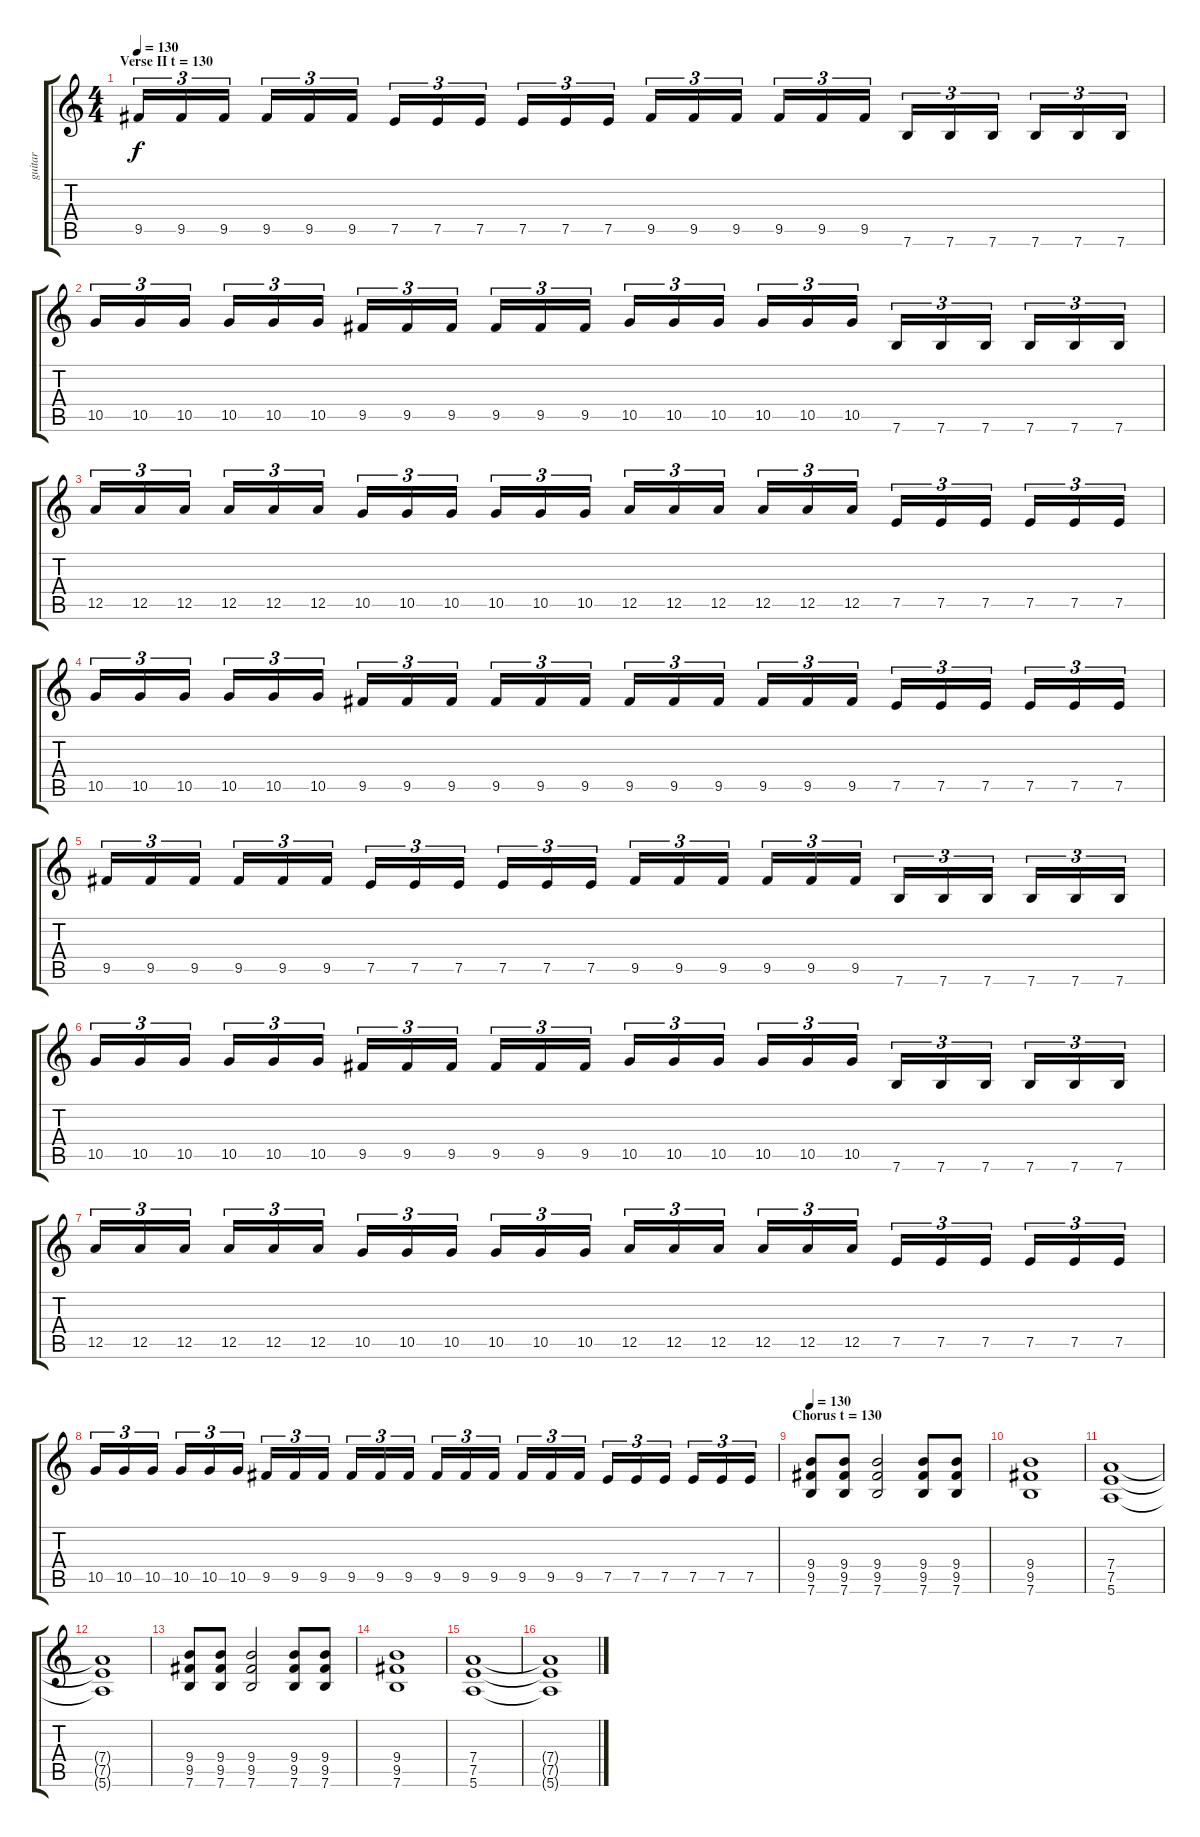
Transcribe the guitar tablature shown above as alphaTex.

\track ("guitar" "guitar") {instrument distortionguitar}
\staff {score tabs}
\tuning (E4 B3 G3 D3 A2 E2) {hide}
\ts (4 4)
\section ("" "Verse II t = 130")
\tempo 130
\clef g2
\ks c
9.5.16{tu (3 2) dy f} 9.5.16{tu (3 2)} 9.5.16{tu (3 2)} 9.5.16{tu (3 2)} 9.5.16{tu (3 2)} 9.5.16{tu (3 2)} 7.5.16{tu (3 2)} 7.5.16{tu (3 2)} 7.5.16{tu (3 2)} 7.5.16{tu (3 2)} 7.5.16{tu (3 2)} 7.5.16{tu (3 2)} 9.5.16{tu (3 2)} 9.5.16{tu (3 2)} 9.5.16{tu (3 2)} 9.5.16{tu (3 2)} 9.5.16{tu (3 2)} 9.5.16{tu (3 2)} 7.6.16{tu (3 2)} 7.6.16{tu (3 2)} 7.6.16{tu (3 2)} 7.6.16{tu (3 2)} 7.6.16{tu (3 2)} 7.6.16{tu (3 2)} |
10.5.16{tu (3 2)} 10.5.16{tu (3 2)} 10.5.16{tu (3 2)} 10.5.16{tu (3 2)} 10.5.16{tu (3 2)} 10.5.16{tu (3 2)} 9.5.16{tu (3 2)} 9.5.16{tu (3 2)} 9.5.16{tu (3 2)} 9.5.16{tu (3 2)} 9.5.16{tu (3 2)} 9.5.16{tu (3 2)} 10.5.16{tu (3 2)} 10.5.16{tu (3 2)} 10.5.16{tu (3 2)} 10.5.16{tu (3 2)} 10.5.16{tu (3 2)} 10.5.16{tu (3 2)} 7.6.16{tu (3 2)} 7.6.16{tu (3 2)} 7.6.16{tu (3 2)} 7.6.16{tu (3 2)} 7.6.16{tu (3 2)} 7.6.16{tu (3 2)} |
12.5.16{tu (3 2)} 12.5.16{tu (3 2)} 12.5.16{tu (3 2)} 12.5.16{tu (3 2)} 12.5.16{tu (3 2)} 12.5.16{tu (3 2)} 10.5.16{tu (3 2)} 10.5.16{tu (3 2)} 10.5.16{tu (3 2)} 10.5.16{tu (3 2)} 10.5.16{tu (3 2)} 10.5.16{tu (3 2)} 12.5.16{tu (3 2)} 12.5.16{tu (3 2)} 12.5.16{tu (3 2)} 12.5.16{tu (3 2)} 12.5.16{tu (3 2)} 12.5.16{tu (3 2)} 7.5.16{tu (3 2)} 7.5.16{tu (3 2)} 7.5.16{tu (3 2)} 7.5.16{tu (3 2)} 7.5.16{tu (3 2)} 7.5.16{tu (3 2)} |
10.5.16{tu (3 2)} 10.5.16{tu (3 2)} 10.5.16{tu (3 2)} 10.5.16{tu (3 2)} 10.5.16{tu (3 2)} 10.5.16{tu (3 2)} 9.5.16{tu (3 2)} 9.5.16{tu (3 2)} 9.5.16{tu (3 2)} 9.5.16{tu (3 2)} 9.5.16{tu (3 2)} 9.5.16{tu (3 2)} 9.5.16{tu (3 2)} 9.5.16{tu (3 2)} 9.5.16{tu (3 2)} 9.5.16{tu (3 2)} 9.5.16{tu (3 2)} 9.5.16{tu (3 2)} 7.5.16{tu (3 2)} 7.5.16{tu (3 2)} 7.5.16{tu (3 2)} 7.5.16{tu (3 2)} 7.5.16{tu (3 2)} 7.5.16{tu (3 2)} |
9.5.16{tu (3 2)} 9.5.16{tu (3 2)} 9.5.16{tu (3 2)} 9.5.16{tu (3 2)} 9.5.16{tu (3 2)} 9.5.16{tu (3 2)} 7.5.16{tu (3 2)} 7.5.16{tu (3 2)} 7.5.16{tu (3 2)} 7.5.16{tu (3 2)} 7.5.16{tu (3 2)} 7.5.16{tu (3 2)} 9.5.16{tu (3 2)} 9.5.16{tu (3 2)} 9.5.16{tu (3 2)} 9.5.16{tu (3 2)} 9.5.16{tu (3 2)} 9.5.16{tu (3 2)} 7.6.16{tu (3 2)} 7.6.16{tu (3 2)} 7.6.16{tu (3 2)} 7.6.16{tu (3 2)} 7.6.16{tu (3 2)} 7.6.16{tu (3 2)} |
10.5.16{tu (3 2)} 10.5.16{tu (3 2)} 10.5.16{tu (3 2)} 10.5.16{tu (3 2)} 10.5.16{tu (3 2)} 10.5.16{tu (3 2)} 9.5.16{tu (3 2)} 9.5.16{tu (3 2)} 9.5.16{tu (3 2)} 9.5.16{tu (3 2)} 9.5.16{tu (3 2)} 9.5.16{tu (3 2)} 10.5.16{tu (3 2)} 10.5.16{tu (3 2)} 10.5.16{tu (3 2)} 10.5.16{tu (3 2)} 10.5.16{tu (3 2)} 10.5.16{tu (3 2)} 7.6.16{tu (3 2)} 7.6.16{tu (3 2)} 7.6.16{tu (3 2)} 7.6.16{tu (3 2)} 7.6.16{tu (3 2)} 7.6.16{tu (3 2)} |
12.5.16{tu (3 2)} 12.5.16{tu (3 2)} 12.5.16{tu (3 2)} 12.5.16{tu (3 2)} 12.5.16{tu (3 2)} 12.5.16{tu (3 2)} 10.5.16{tu (3 2)} 10.5.16{tu (3 2)} 10.5.16{tu (3 2)} 10.5.16{tu (3 2)} 10.5.16{tu (3 2)} 10.5.16{tu (3 2)} 12.5.16{tu (3 2)} 12.5.16{tu (3 2)} 12.5.16{tu (3 2)} 12.5.16{tu (3 2)} 12.5.16{tu (3 2)} 12.5.16{tu (3 2)} 7.5.16{tu (3 2)} 7.5.16{tu (3 2)} 7.5.16{tu (3 2)} 7.5.16{tu (3 2)} 7.5.16{tu (3 2)} 7.5.16{tu (3 2)} |
10.5.16{tu (3 2)} 10.5.16{tu (3 2)} 10.5.16{tu (3 2)} 10.5.16{tu (3 2)} 10.5.16{tu (3 2)} 10.5.16{tu (3 2)} 9.5.16{tu (3 2)} 9.5.16{tu (3 2)} 9.5.16{tu (3 2)} 9.5.16{tu (3 2)} 9.5.16{tu (3 2)} 9.5.16{tu (3 2)} 9.5.16{tu (3 2)} 9.5.16{tu (3 2)} 9.5.16{tu (3 2)} 9.5.16{tu (3 2)} 9.5.16{tu (3 2)} 9.5.16{tu (3 2)} 7.5.16{tu (3 2)} 7.5.16{tu (3 2)} 7.5.16{tu (3 2)} 7.5.16{tu (3 2)} 7.5.16{tu (3 2)} 7.5.16{tu (3 2)} |
\section ("" "Chorus t = 130")
\tempo 130
(9.4 9.5 7.6).8 (9.4 9.5 7.6).8 (9.4 9.5 7.6).2 (9.4 9.5 7.6).8 (9.4 9.5 7.6).8 |
(9.4 9.5 7.6).1 |
(7.4 7.5 5.6).1 |
(7.4{t} 7.5{t} 5.6{t}).1 |
(9.4 9.5 7.6).8 (9.4 9.5 7.6).8 (9.4 9.5 7.6).2 (9.4 9.5 7.6).8 (9.4 9.5 7.6).8 |
(9.4 9.5 7.6).1 |
(7.4 7.5 5.6).1 |
(7.4{t} 7.5{t} 5.6{t}).1
